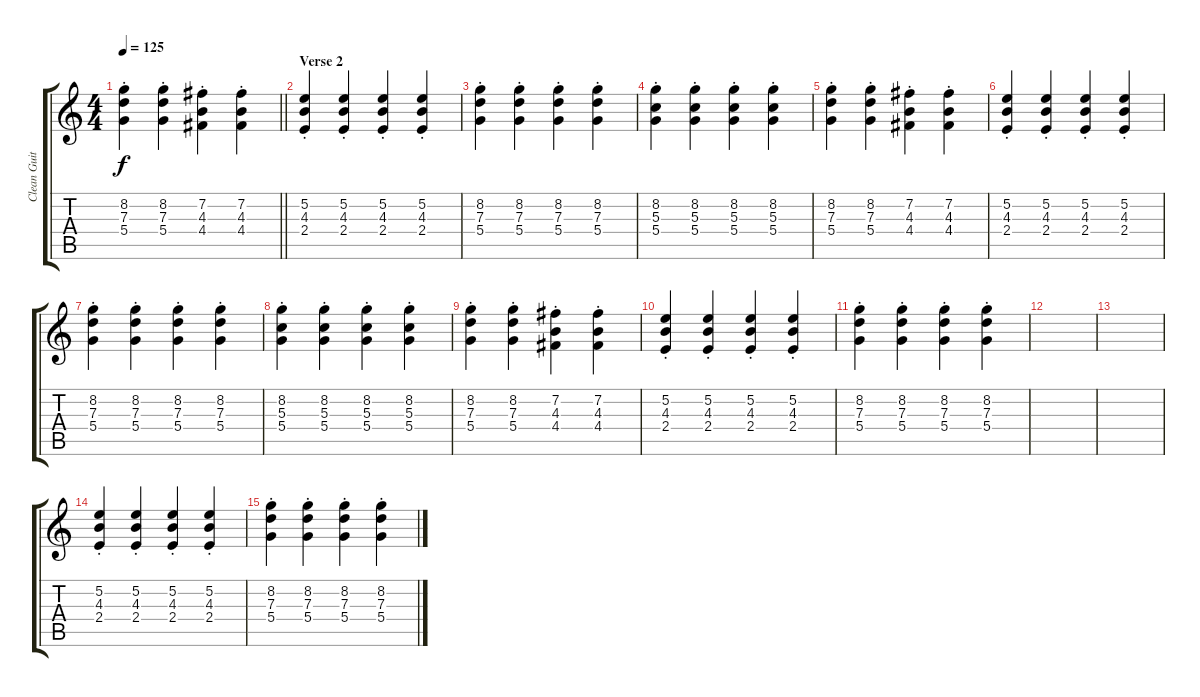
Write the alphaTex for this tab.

\track ("Clean Guitar" "Clean Guit") {instrument electricguitarclean}
\staff {score tabs}
\tuning (E4 B3 G3 D3 A2 E2) {hide}
\ts (4 4)
\tempo 125
\clef g2
\barLineRight lightlight
\ks c
(8.2{st} 7.3{st} 5.4{st}).4{dy f} (8.2{st} 7.3{st} 5.4{st}).4 (7.2{st} 4.3{st} 4.4{st}).4 (7.2{st} 4.3{st} 4.4{st}).4 |
\section ("" "Verse 2")
(5.2{st} 4.3{st} 2.4{st}).4 (5.2{st} 4.3{st} 2.4{st}).4 (5.2{st} 4.3{st} 2.4{st}).4 (5.2{st} 4.3{st} 2.4{st}).4 |
(8.2{st} 7.3{st} 5.4{st}).4 (8.2{st} 7.3{st} 5.4{st}).4 (8.2{st} 7.3{st} 5.4{st}).4 (8.2{st} 7.3{st} 5.4{st}).4 |
(8.2{st} 5.3{st} 5.4{st}).4 (8.2{st} 5.3{st} 5.4{st}).4 (8.2{st} 5.3{st} 5.4{st}).4 (8.2{st} 5.3{st} 5.4{st}).4 |
(8.2{st} 7.3{st} 5.4{st}).4 (8.2{st} 7.3{st} 5.4{st}).4 (7.2{st} 4.3{st} 4.4{st}).4 (7.2{st} 4.3{st} 4.4{st}).4 |
(5.2{st} 4.3{st} 2.4{st}).4 (5.2{st} 4.3{st} 2.4{st}).4 (5.2{st} 4.3{st} 2.4{st}).4 (5.2{st} 4.3{st} 2.4{st}).4 |
(8.2{st} 7.3{st} 5.4{st}).4 (8.2{st} 7.3{st} 5.4{st}).4 (8.2{st} 7.3{st} 5.4{st}).4 (8.2{st} 7.3{st} 5.4{st}).4 |
(8.2{st} 5.3{st} 5.4{st}).4 (8.2{st} 5.3{st} 5.4{st}).4 (8.2{st} 5.3{st} 5.4{st}).4 (8.2{st} 5.3{st} 5.4{st}).4 |
(8.2{st} 7.3{st} 5.4{st}).4 (8.2{st} 7.3{st} 5.4{st}).4 (7.2{st} 4.3{st} 4.4{st}).4 (7.2{st} 4.3{st} 4.4{st}).4 |
(5.2{st} 4.3{st} 2.4{st}).4 (5.2{st} 4.3{st} 2.4{st}).4 (5.2{st} 4.3{st} 2.4{st}).4 (5.2{st} 4.3{st} 2.4{st}).4 |
(8.2{st} 7.3{st} 5.4{st}).4 (8.2{st} 7.3{st} 5.4{st}).4 (8.2{st} 7.3{st} 5.4{st}).4 (8.2{st} 7.3{st} 5.4{st}).4 |
|
|
(5.2{st} 4.3{st} 2.4{st}).4 (5.2{st} 4.3{st} 2.4{st}).4 (5.2{st} 4.3{st} 2.4{st}).4 (5.2{st} 4.3{st} 2.4{st}).4 |
(8.2{st} 7.3{st} 5.4{st}).4 (8.2{st} 7.3{st} 5.4{st}).4 (8.2{st} 7.3{st} 5.4{st}).4 (8.2{st} 7.3{st} 5.4{st}).4
